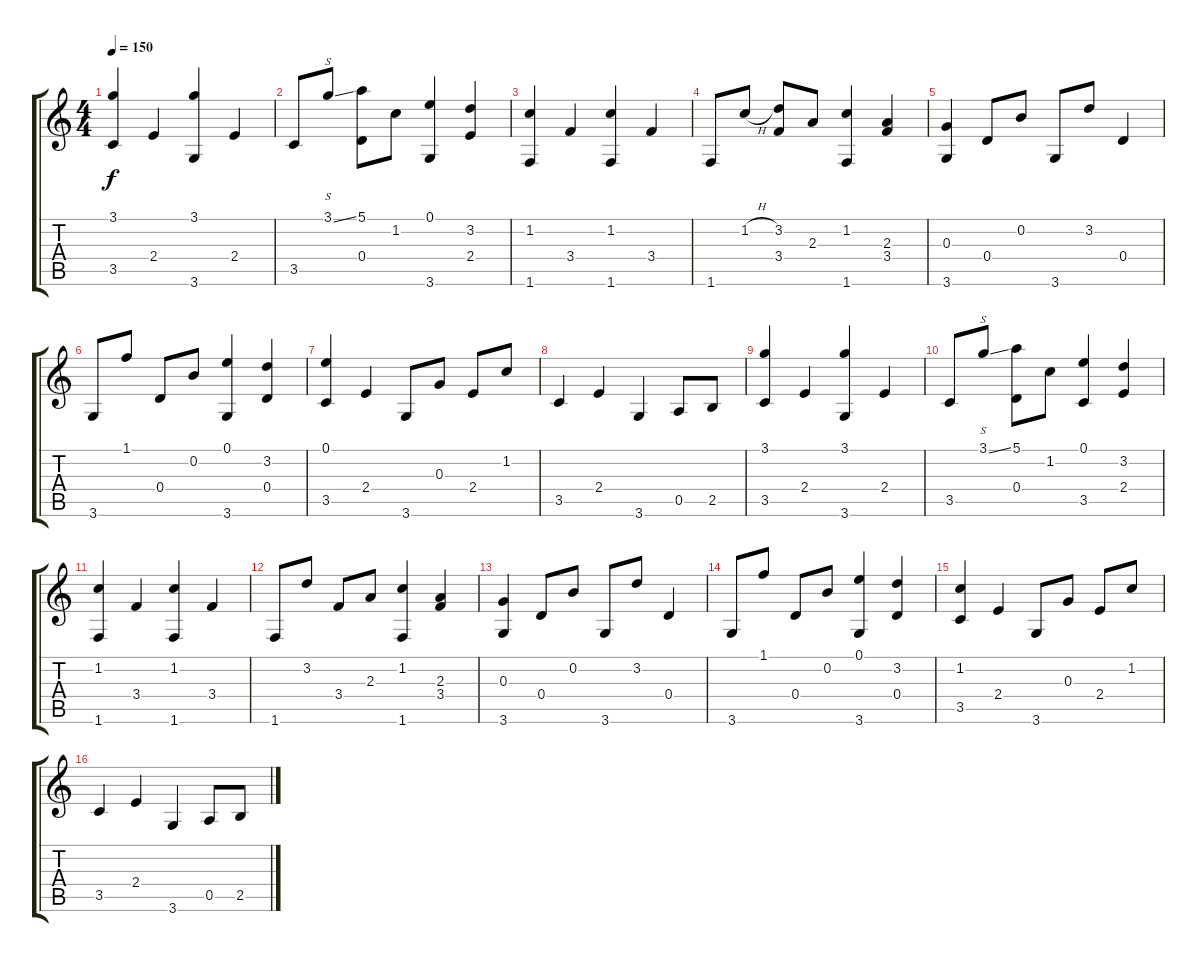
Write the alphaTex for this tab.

\track "" {instrument acousticguitarnylon}
\staff {score tabs}
\tuning (E4 B3 G3 D3 A2 E2) {hide}
\ts (4 4)
\tempo 150
\clef g2
\ks c
(3.1 3.5).4{dy f instrument acousticguitarnylon} 2.4.4 (3.1 3.6).4 2.4.4 |
3.5.8 3.1{ss}.8{s} (5.1 0.4).8 1.2.8 (0.1 3.6).4 (3.2 2.4).4 |
(1.2 1.6).4 3.4.4 (1.2 1.6).4 3.4.4 |
1.6.8 1.2{h}.8 (3.2 3.4).8 2.3.8 (1.2 1.6).4 (2.3 3.4).4 |
(0.3 3.6).4 0.4.8 0.2.8 3.6.8 3.2.8 0.4.4 |
3.6.8 1.1.8 0.4.8 0.2.8 (0.1 3.6).4 (3.2 0.4).4 |
(0.1 3.5).4 2.4.4 3.6.8 0.3.8 2.4.8 1.2.8 |
3.5.4 2.4.4 3.6.4 0.5.8 2.5.8 |
(3.1 3.5).4 2.4.4 (3.1 3.6).4 2.4.4 |
3.5.8 3.1{ss}.8{s} (5.1 0.4).8 1.2.8 (0.1 3.5).4 (3.2 2.4).4 |
(1.2 1.6).4 3.4.4 (1.2 1.6).4 3.4.4 |
1.6.8 3.2.8 3.4.8 2.3.8 (1.2 1.6).4 (2.3 3.4).4 |
(0.3 3.6).4 0.4.8 0.2.8 3.6.8 3.2.8 0.4.4 |
3.6.8 1.1.8 0.4.8 0.2.8 (0.1 3.6).4 (3.2 0.4).4 |
(1.2 3.5).4 2.4.4 3.6.8 0.3.8 2.4.8 1.2.8 |
3.5.4 2.4.4 3.6.4 0.5.8 2.5.8
